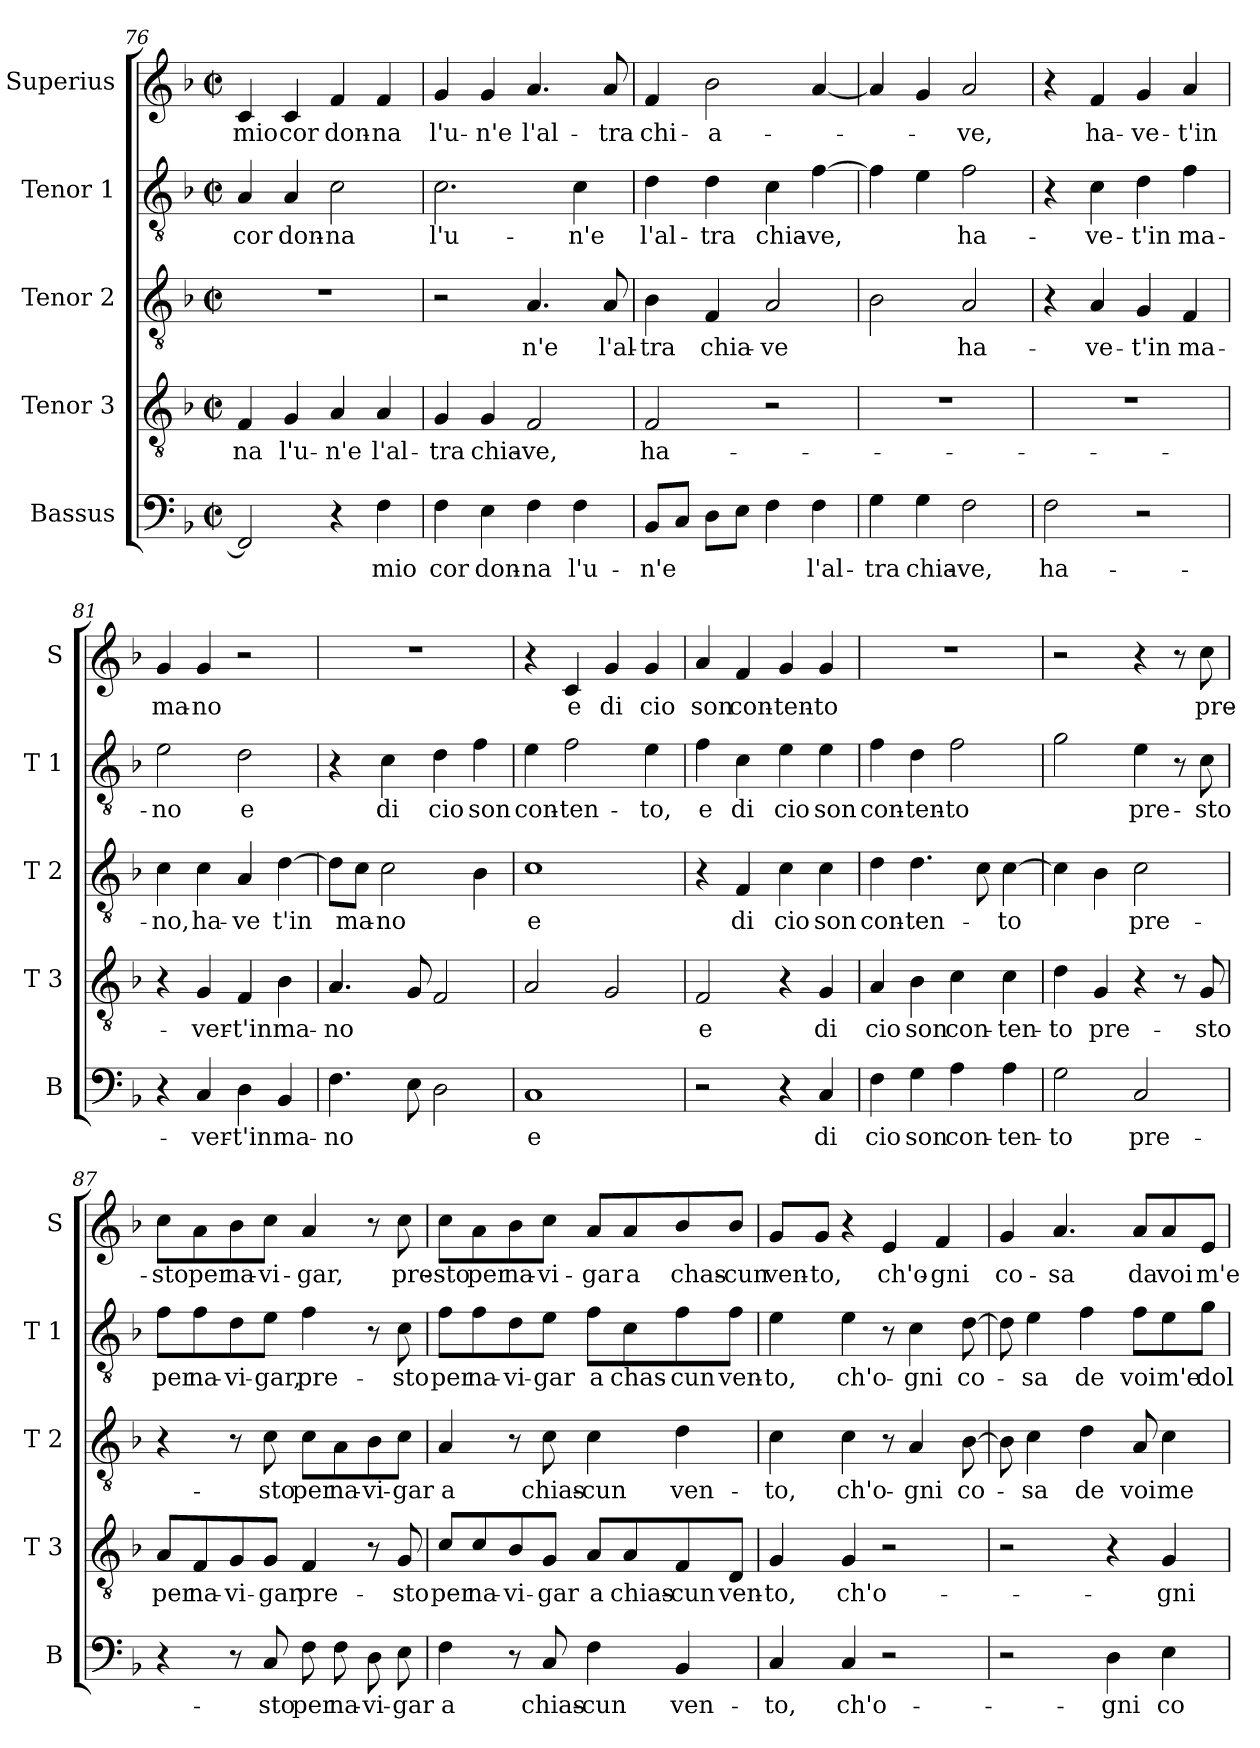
**kern	**text	**kern	**text	**kern	**text	**kern	**text	**kern	**text
*part5	*part5	*part4	*part4	*part3	*part3	*part2	*part2	*part1	*part1
*staff5	*staff5	*staff4	*staff4	*staff3	*staff3	*staff2	*staff2	*staff1	*staff1
*I"Bassus	*	*I"Tenor 3	*	*I"Tenor 2	*	*I"Tenor 1	*	*I"Superius	*
*I'B	*	*I'T 3	*	*I'T 2	*	*I'T 1	*	*I'S	*
!!LO:PB:g=z
*clefF4	*	*clefGv2	*	*clefGv2	*	*clefGv2	*	*clefG2	*
*k[b-]	*	*k[b-]	*	*k[b-]	*	*k[b-]	*	*k[b-]	*
*F:	*	*F:	*	*F:	*	*F:	*	*F:	*
*M2/2	*	*M2/2	*	*M2/2	*	*M2/2	*	*M2/2	*
*met(c|)	*	*met(c|)	*	*met(c|)	*	*met(c|)	*	*met(c|)	*
=76	=76	=76	=76	=76	=76	=76	=76	=76	=76
!	!	!	!LO:LY:b	!	!	!	!LO:LY:b	!	!LO:LY:b
2FF/]	.	4F/	-na	1r	.	4A/	cor	4c/	mio
!	!	!	!LO:LY:b	!	!	!	!LO:LY:b	!	!LO:LY:b
.	.	4G/	l'u-	.	.	4A/	don-	4c/	cor
!	!	!	!LO:LY:b	!	!	!	!LO:LY:b	!	!LO:LY:b
4r	.	4A/	-n'e	.	.	2c\	-na	4f/	don-
!	!LO:LY:b	!	!LO:LY:b	!	!	!	!	!	!LO:LY:b
4F\	mio	4A/	l'al-	.	.	.	.	4f/	-na
=77	=77	=77	=77	=77	=77	=77	=77	=77	=77
!	!LO:LY:b	!	!LO:LY:b	!	!	!	!LO:LY:b	!	!LO:LY:b
4F\	cor	4G/	-tra	2r	.	2.c\	l'u-	4g/	l'u-
!	!LO:LY:b	!	!LO:LY:b	!	!	!	!	!	!LO:LY:b
4E\	don-	4G/	chia-	.	.	.	.	4g/	-n'e
!	!LO:LY:b	!	!LO:LY:b	!	!LO:LY:b	!	!	!	!LO:LY:b
4F\	-na	2F/	-ve,	4.A/	-n'e	.	.	4.a/	l'al-
!	!LO:LY:b	!	!	!	!	!	!LO:LY:b	!	!
4F\	l'u-	.	.	.	.	4c\	-n'e	.	.
!	!	!	!	!	!LO:LY:b	!	!	!	!LO:LY:b
.	.	.	.	8A/	l'al-	.	.	8a/	-tra
=78	=78	=78	=78	=78	=78	=78	=78	=78	=78
!	!LO:LY:b	!	!LO:LY:b	!	!LO:LY:b	!	!LO:LY:b	!	!LO:LY:b
8BB-/L	-n'e	2F/	ha-	4B-\	-tra	4d\	l'al-	4f/	chi-
8C/J	.	.	.	.	.	.	.	.	.
!	!	!	!	!	!LO:LY:b	!	!LO:LY:b	!	!LO:LY:b
8D\L	.	.	.	4F/	chia-	4d\	-tra	2b-\	-a-
8E\J	.	.	.	.	.	.	.	.	.
!	!	!	!	!	!LO:LY:b	!	!LO:LY:b	!	!
4F\	.	2r	.	2A/	-ve	4c\	chia-	.	.
!	!LO:LY:b	!	!	!	!	!	!LO:LY:b	!	!
4F\	l'al-	.	.	.	.	[4f\	-ve,	[4a/	.
=79	=79	=79	=79	=79	=79	=79	=79	=79	=79
!	!LO:LY:b	!	!	!	!	!	!	!	!
4G\	-tra	1r	.	2B-\	.	4f\]	.	4a/]	.
!	!LO:LY:b	!	!	!	!	!	!	!	!
4G\	chia-	.	.	.	.	4e\	.	4g/	.
!	!LO:LY:b	!	!	!	!LO:LY:b	!	!LO:LY:b	!	!LO:LY:b
2F\	-ve,	.	.	2A/	ha-	2f\	ha-	2a/	-ve,
=80	=80	=80	=80	=80	=80	=80	=80	=80	=80
!	!LO:LY:b	!	!	!	!	!	!	!	!
2F\	ha-	1r	.	4r	.	4r	.	4r	.
!	!	!	!	!	!LO:LY:b	!	!LO:LY:b	!	!LO:LY:b
.	.	.	.	4A/	-ve-	4c\	-ve-	4f/	ha-
!	!	!	!	!	!LO:LY:b	!	!LO:LY:b	!	!LO:LY:b
2r	.	.	.	4G/	-t'in	4d\	-t'in	4g/	-ve-
!	!	!	!	!	!LO:LY:b	!	!LO:LY:b	!	!LO:LY:b
.	.	.	.	4F/	ma-	4f\	ma-	4a/	-t'in
!!LO:LB:g=z
=81	=81	=81	=81	=81	=81	=81	=81	=81	=81
!	!	!	!	!	!LO:LY:b	!	!LO:LY:b	!	!LO:LY:b
4r	.	4r	.	4c\	-no,	2e\	-no	4g/	ma-
!	!LO:LY:b	!	!LO:LY:b	!	!LO:LY:b	!	!	!	!LO:LY:b
4C/	-ver-	4G/	-ver-	4c\	ha-	.	.	4g/	-no
!	!LO:LY:b	!	!LO:LY:b	!	!LO:LY:b	!	!LO:LY:b	!	!
4D\	-t'in	4F/	-t'in	4A/	-ve	2d\	e	2r	.
!	!LO:LY:b	!	!LO:LY:b	!	!LO:LY:b	!	!	!	!
4BB-/	ma-	4B-\	ma-	[4d\	t'in	.	.	.	.
=82	=82	=82	=82	=82	=82	=82	=82	=82	=82
!	!LO:LY:b	!	!LO:LY:b	!	!	!	!	!	!
4.F\	-no	4.A/	-no	8d\L]	.	4r	.	1r	.
!	!	!	!	!	!LO:LY:b	!	!	!	!
.	.	.	.	8c\J	ma-	.	.	.	.
!	!	!	!	!	!LO:LY:b	!	!LO:LY:b	!	!
.	.	.	.	2c\	-no	4c\	di	.	.
8E\	.	8G/	.	.	.	.	.	.	.
!	!	!	!	!	!	!	!LO:LY:b	!	!
2D\	.	2F/	.	.	.	4d\	cio	.	.
!	!	!	!	!	!	!	!LO:LY:b	!	!
.	.	.	.	4B-\	.	4f\	son	.	.
=83	=83	=83	=83	=83	=83	=83	=83	=83	=83
!	!LO:LY:b	!	!	!	!LO:LY:b	!	!LO:LY:b	!	!
1C	e	2A/	.	1c	e	4e\	con-	4r	.
!	!	!	!	!	!	!	!LO:LY:b	!	!LO:LY:b
.	.	.	.	.	.	2f\	-ten-	4c/	e
!	!	!	!	!	!	!	!	!	!LO:LY:b
.	.	2G/	.	.	.	.	.	4g/	di
!	!	!	!	!	!	!	!LO:LY:b	!	!LO:LY:b
.	.	.	.	.	.	4e\	-to,	4g/	cio
=84	=84	=84	=84	=84	=84	=84	=84	=84	=84
!	!	!	!LO:LY:b	!	!	!	!LO:LY:b	!	!LO:LY:b
2r	.	2F/	e	4r	.	4f\	e	4a/	son
!	!	!	!	!	!LO:LY:b	!	!LO:LY:b	!	!LO:LY:b
.	.	.	.	4F/	di	4c\	di	4f/	con-
!	!	!	!	!	!LO:LY:b	!	!LO:LY:b	!	!LO:LY:b
4r	.	4r	.	4c\	cio	4e\	cio	4g/	-ten-
!	!LO:LY:b	!	!LO:LY:b	!	!LO:LY:b	!	!LO:LY:b	!	!LO:LY:b
4C/	di	4G/	di	4c\	son	4e\	son	4g/	-to
!!LO:LB:g=z
=85	=85	=85	=85	=85	=85	=85	=85	=85	=85
!	!LO:LY:b	!	!LO:LY:b	!	!LO:LY:b	!	!LO:LY:b	!	!
4F\	cio	4A/	cio	4d\	con-	4f\	con-	1r	.
!	!LO:LY:b	!	!LO:LY:b	!	!LO:LY:b	!	!LO:LY:b	!	!
4G\	son	4B-\	son	4.d\	-ten-	4d\	-ten-	.	.
!	!LO:LY:b	!	!LO:LY:b	!	!	!	!LO:LY:b	!	!
4A\	con-	4c\	con-	.	.	2f\	-to	.	.
.	.	.	.	8c\	.	.	.	.	.
!	!LO:LY:b	!	!LO:LY:b	!	!LO:LY:b	!	!	!	!
4A\	-ten-	4c\	-ten-	[4c\	-to	.	.	.	.
=86	=86	=86	=86	=86	=86	=86	=86	=86	=86
!	!LO:LY:b	!	!LO:LY:b	!	!	!	!	!	!
2G\	-to	4d\	-to	4c\]	.	2g\	.	2r	.
!	!	!	!LO:LY:b	!	!	!	!	!	!
.	.	4G/	pre-	4B-\	.	.	.	.	.
!	!LO:LY:b	!	!	!	!LO:LY:b	!	!LO:LY:b	!	!
2C/	pre-	4r	.	2c\	pre-	4e\	pre-	4r	.
.	.	8r	.	.	.	8r	.	8r	.
!	!	!	!LO:LY:b	!	!	!	!LO:LY:b	!	!LO:LY:b
.	.	8G/	-sto	.	.	8c\	-sto	8cc\	pre-
=87	=87	=87	=87	=87	=87	=87	=87	=87	=87
!	!	!	!LO:LY:b	!	!	!	!LO:LY:b	!	!LO:LY:b
4r	.	8A/L	per	4r	.	8f\L	per	8cc\L	-sto
!	!	!	!LO:LY:b	!	!	!	!LO:LY:b	!	!LO:LY:b
.	.	8F/	na-	.	.	8f\	na-	8a\	per
!	!	!	!LO:LY:b	!	!	!	!LO:LY:b	!	!LO:LY:b
8r	.	8G/	-vi-	8r	.	8d\	-vi-	8b-\	na-
!	!LO:LY:b	!	!LO:LY:b	!	!LO:LY:b	!	!LO:LY:b	!	!LO:LY:b
8C/	-sto	8G/J	-gar	8c\	-sto	8e\J	-gar,	8cc\J	-vi-
!	!LO:LY:b	!	!LO:LY:b	!	!LO:LY:b	!	!LO:LY:b	!	!LO:LY:b
8F\	per	4F/	pre-	8c\L	per	4f\	pre-	4a/	-gar,
!	!LO:LY:b	!	!	!	!LO:LY:b	!	!	!	!
8F\	na-	.	.	8A\	na-	.	.	.	.
!	!LO:LY:b	!	!	!	!LO:LY:b	!	!	!	!
8D\	-vi-	8r	.	8B-\	-vi-	8r	.	8r	.
!	!LO:LY:b	!	!LO:LY:b	!	!LO:LY:b	!	!LO:LY:b	!	!LO:LY:b
8E\	-gar	8G/	-sto	8c\J	-gar	8c\	-sto	8cc\	pre-
=88	=88	=88	=88	=88	=88	=88	=88	=88	=88
!	!LO:LY:b	!	!LO:LY:b	!	!LO:LY:b	!	!LO:LY:b	!	!LO:LY:b
4F\	a	8c/L	per	4A/	a	8f\L	per	8cc\L	-sto
!	!	!	!LO:LY:b	!	!	!	!LO:LY:b	!	!LO:LY:b
.	.	8c/	na-	.	.	8f\	na-	8a\	per
!	!	!	!LO:LY:b	!	!	!	!LO:LY:b	!	!LO:LY:b
8r	.	8B-/	-vi-	8r	.	8d\	-vi-	8b-\	na-
!	!LO:LY:b	!	!LO:LY:b	!	!LO:LY:b	!	!LO:LY:b	!	!LO:LY:b
8C/	chias-	8G/J	-gar	8c\	chias-	8e\J	-gar	8cc\J	-vi-
!	!LO:LY:b	!	!LO:LY:b	!	!LO:LY:b	!	!LO:LY:b	!	!LO:LY:b
4F\	-cun	8A/L	a	4c\	-cun	8f\L	a	8a/L	-gar
!	!	!	!LO:LY:b	!	!	!	!LO:LY:b	!	!LO:LY:b
.	.	8A/	chias-	.	.	8c\	chas-	8a/	a
!	!LO:LY:b	!	!LO:LY:b	!	!LO:LY:b	!	!LO:LY:b	!	!LO:LY:b
4BB-/	ven-	8F/	-cun	4d\	ven-	8f\	-cun	8b-/	chas-
!	!	!	!LO:LY:b	!	!	!	!LO:LY:b	!	!LO:LY:b
.	.	8D/J	ven-	.	.	8f\J	ven-	8b-/J	-cun
!!LO:PB:g=z
=89	=89	=89	=89	=89	=89	=89	=89	=89	=89
!	!LO:LY:b	!	!LO:LY:b	!	!LO:LY:b	!	!LO:LY:b	!	!LO:LY:b
4C/	-to,	4G/	-to,	4c\	-to,	4e\	-to,	8g/L	ven-
!	!	!	!	!	!	!	!	!	!LO:LY:b
.	.	.	.	.	.	.	.	8g/J	-to,
!	!LO:LY:b	!	!LO:LY:b	!	!LO:LY:b	!	!LO:LY:b	!	!
4C/	ch'o-	4G/	ch'o-	4c\	ch'o-	4e\	ch'o-	4r	.
!	!	!	!	!	!	!	!	!	!LO:LY:b
2r	.	2r	.	8r	.	8r	.	4e/	ch'o-
!	!	!	!	!	!LO:LY:b	!	!LO:LY:b	!	!
.	.	.	.	4A/	-gni	4c\	-gni	.	.
!	!	!	!	!	!	!	!	!	!LO:LY:b
.	.	.	.	.	.	.	.	4f/	-gni
!	!	!	!	!	!LO:LY:b	!	!LO:LY:b	!	!
.	.	.	.	[8B-\	co-	[8d\	co-	.	.
=90	=90	=90	=90	=90	=90	=90	=90	=90	=90
!	!	!	!	!	!	!	!	!	!LO:LY:b
2r	.	2r	.	8B-\]	.	8d\]	.	4g/	co-
!	!	!	!	!	!LO:LY:b	!	!LO:LY:b	!	!
.	.	.	.	4c\	-sa	4e\	-sa	.	.
!	!	!	!	!	!	!	!	!	!LO:LY:b
.	.	.	.	.	.	.	.	4.a/	-sa
!	!	!	!	!	!LO:LY:b	!	!LO:LY:b	!	!
.	.	.	.	4d\	de	4f\	de	.	.
!	!LO:LY:b	!	!	!	!	!	!	!	!
4D\	-gni	4r	.	.	.	.	.	.	.
!	!	!	!	!	!LO:LY:b	!	!LO:LY:b	!	!LO:LY:b
.	.	.	.	8A/	voi	8f\L	voi	8a/L	da
!	!LO:LY:b	!	!LO:LY:b	!	!LO:LY:b	!	!LO:LY:b	!	!LO:LY:b
4E\	co-	4G/	-gni	4c\	me	8e\	m'e	8a/	voi
!	!	!	!	!	!	!	!LO:LY:b	!	!LO:LY:b
.	.	.	.	.	.	8g\J	dol-	8e/J	m'e
=	=	=	=	=	=	=	=	=	=
*-	*-	*-	*-	*-	*-	*-	*-	*-	*-
